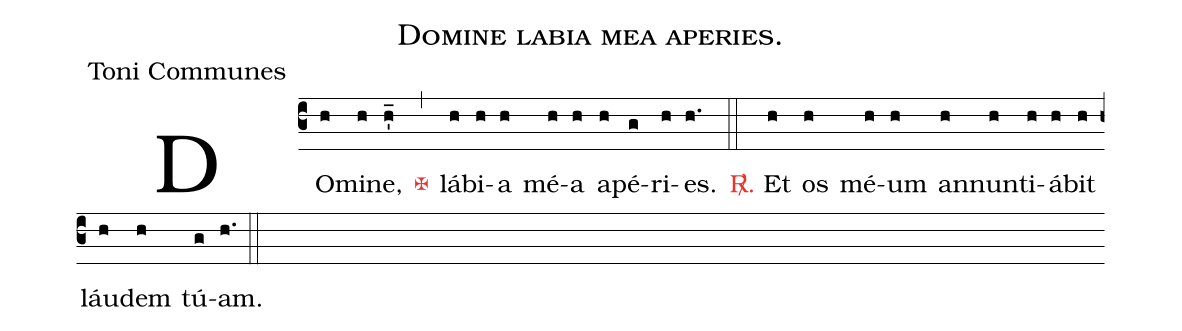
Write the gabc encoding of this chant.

name:Domine labia mea aperies.;
office-part:Toni Communes;
%%
(c3)DO(h)mi(h)ne,(h'_) <c><v>\maltese</v></c>(,) lá(h)bi(h)a(h) mé(h)a(h) a(h)pé(g)ri(h)es.(h.) (::) <c><sp>R/</sp>.</c>  Et(h) os(h) mé(h)um(h) an(h)nun(h)ti(h)á(h)bit(h) láu(h)dem(h) tú(g)am.(h.) (::)
